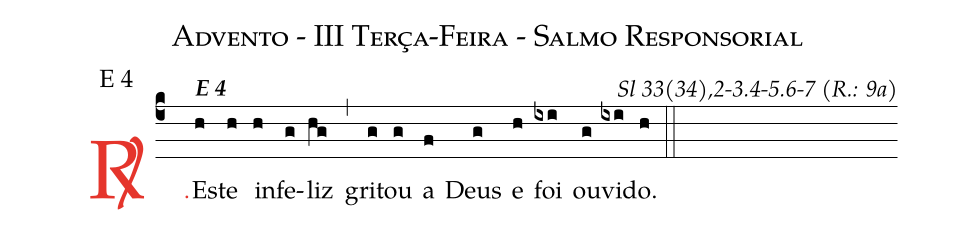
name: Advento - III Terça-Feira - Salmo Responsorial;
mode: E 4;
commentary: Sl 33(34),2-3.4-5.6-7 (R.: 9a);
%%
(c4)

<c><sp>R/</sp>.</c>() Es<alt>\textbf{E 4}</alt>(h)te(h) in(h)fe(g)liz(hg) (,) gri(g)tou(g) a(f) Deus(g) e(h) foi(ixi) ou(g)vi(ixi)do.(h)

(::)
